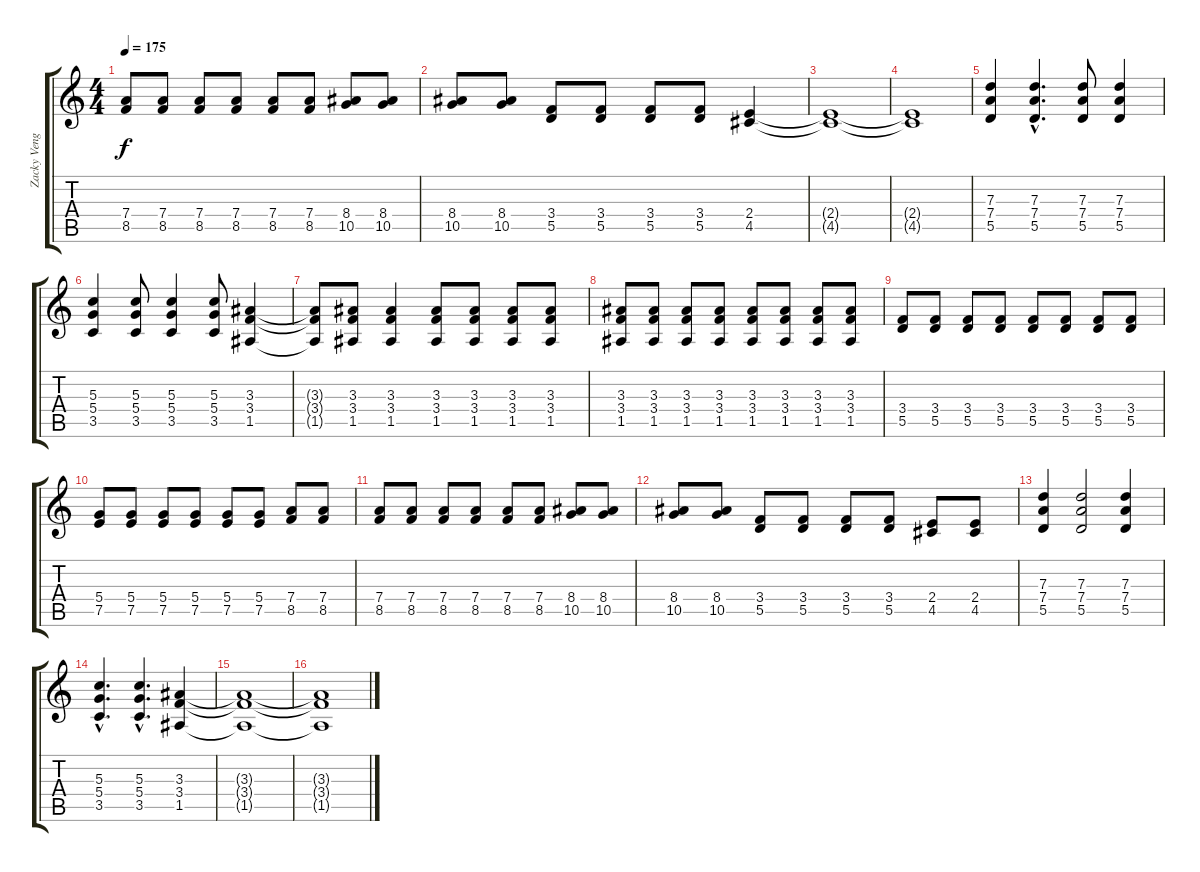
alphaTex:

\track ("Zacky Vengeance" "Zacky Veng") {instrument overdrivenguitar}
\staff {score tabs}
\tuning (E4 B3 G3 D3 A2 D2) {hide}
\ts (4 4)
\tempo 175
\clef g2
\ks c
(7.4 8.5).8{dy f} (7.4 8.5).8 (7.4 8.5).8 (7.4 8.5).8 (7.4 8.5).8 (7.4 8.5).8 (8.4 10.5).8 (8.4 10.5).8 |
(8.4 10.5).8 (8.4 10.5).8 (3.4 5.5).8 (3.4 5.5).8 (3.4 5.5).8 (3.4 5.5).8 (2.4 4.5).4 |
(2.4{t} 4.5{t}).1 |
(2.4{t} 4.5{t}).1 |
(7.3 7.4 5.5).4 (7.3{hac} 7.4{hac} 5.5{hac}).4{d} (7.3 7.4 5.5).8 (7.3 7.4 5.5).4 |
(5.3 5.4 3.5).4 (5.3 5.4 3.5).8 (5.3 5.4 3.5).4 (5.3 5.4 3.5).8 (3.3 3.4 1.5).4 |
(3.3{t} 3.4{t} 1.5{t}).8 (3.3 3.4 1.5).8 (3.3 3.4 1.5).4 (3.3 3.4 1.5).8 (3.3 3.4 1.5).8 (3.3 3.4 1.5).8 (3.3 3.4 1.5).8 |
(3.3 3.4 1.5).8 (3.3 3.4 1.5).8 (3.3 3.4 1.5).8 (3.3 3.4 1.5).8 (3.3 3.4 1.5).8 (3.3 3.4 1.5).8 (3.3 3.4 1.5).8 (3.3 3.4 1.5).8 |
(3.4 5.5).8 (3.4 5.5).8 (3.4 5.5).8 (3.4 5.5).8 (3.4 5.5).8 (3.4 5.5).8 (3.4 5.5).8 (3.4 5.5).8 |
(5.4 7.5).8 (5.4 7.5).8 (5.4 7.5).8 (5.4 7.5).8 (5.4 7.5).8 (5.4 7.5).8 (7.4 8.5).8 (7.4 8.5).8 |
(7.4 8.5).8 (7.4 8.5).8 (7.4 8.5).8 (7.4 8.5).8 (7.4 8.5).8 (7.4 8.5).8 (8.4 10.5).8 (8.4 10.5).8 |
(8.4 10.5).8 (8.4 10.5).8 (3.4 5.5).8 (3.4 5.5).8 (3.4 5.5).8 (3.4 5.5).8 (2.4 4.5).8 (2.4 4.5).8 |
(7.3 7.4 5.5).4 (7.3 7.4 5.5).2 (7.3 7.4 5.5).4 |
(5.3{hac} 5.4{hac} 3.5{hac}).4{d} (5.3{hac} 5.4{hac} 3.5{hac}).4{d} (3.3 3.4 1.5).4 |
(3.3{t} 3.4{t} 1.5{t}).1 |
(3.3{t} 3.4{t} 1.5{t}).1
